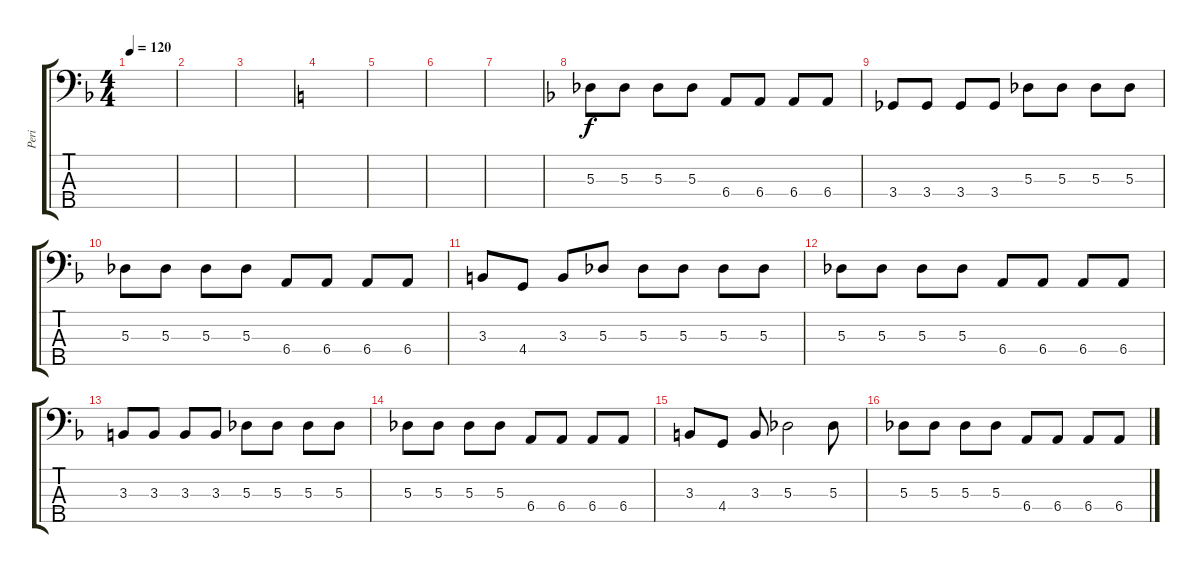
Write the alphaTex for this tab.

\track ("Peri" "Peri") {instrument electricbassfinger}
\staff {score tabs}
\tuning (Gb2 Db2 Ab1 Eb1 Bb0) {hide}
\ts (4 4)
\tempo 120
\clef f4
\ks dminor
|
|
|
\ks c
|
|
|
|
\ks dminor
5.3.8 5.3.8 5.3.8 5.3.8 6.4.8 6.4.8 6.4.8 6.4.8 |
3.4.8 3.4.8 3.4.8 3.4.8 5.3.8 5.3.8 5.3.8 5.3.8 |
5.3.8 5.3.8 5.3.8 5.3.8 6.4.8 6.4.8 6.4.8 6.4.8 |
3.3.8 4.4.8 3.3.8 5.3.8 5.3.8 5.3.8 5.3.8 5.3.8 |
5.3.8 5.3.8 5.3.8 5.3.8 6.4.8 6.4.8 6.4.8 6.4.8 |
3.3.8 3.3.8 3.3.8 3.3.8 5.3.8 5.3.8 5.3.8 5.3.8 |
5.3.8 5.3.8 5.3.8 5.3.8 6.4.8 6.4.8 6.4.8 6.4.8 |
3.3.8 4.4.8 3.3.8 5.3.2 5.3.8 |
5.3.8 5.3.8 5.3.8 5.3.8 6.4.8 6.4.8 6.4.8 6.4.8
